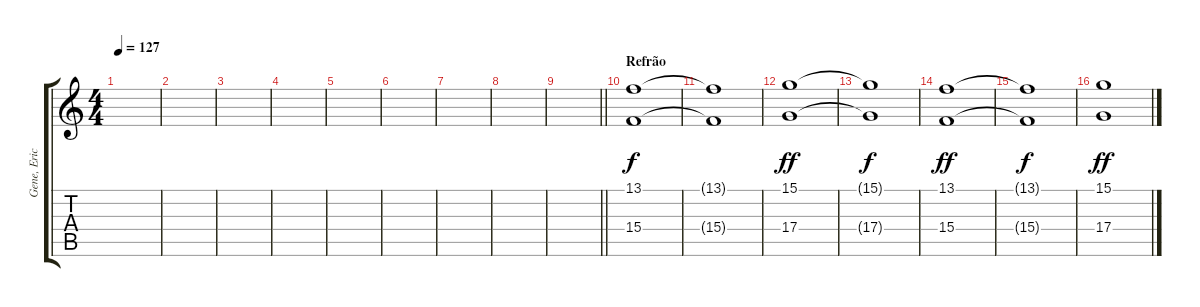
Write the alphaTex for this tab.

\track ("Gene, Eric, Ace - Backing Vocal" "Gene, Eric") {instrument pad4choir}
\staff {score tabs}
\tuning (E4 B3 G3 D3 A2 E2) {hide}
\ts (4 4)
\tempo 127
\clef g2
\ks c
|
|
|
|
|
|
|
|
\barLineRight lightlight
|
\section ("" "Refrão")
(13.1 15.4).1{balance 1} |
(13.1{t} 15.4{t}).1{dy f} |
(15.1 17.4).1{dy ff} |
(15.1{t} 17.4{t}).1{dy f} |
(13.1 15.4).1{dy ff} |
(13.1{t} 15.4{t}).1{dy f} |
(15.1 17.4).1{dy ff}
